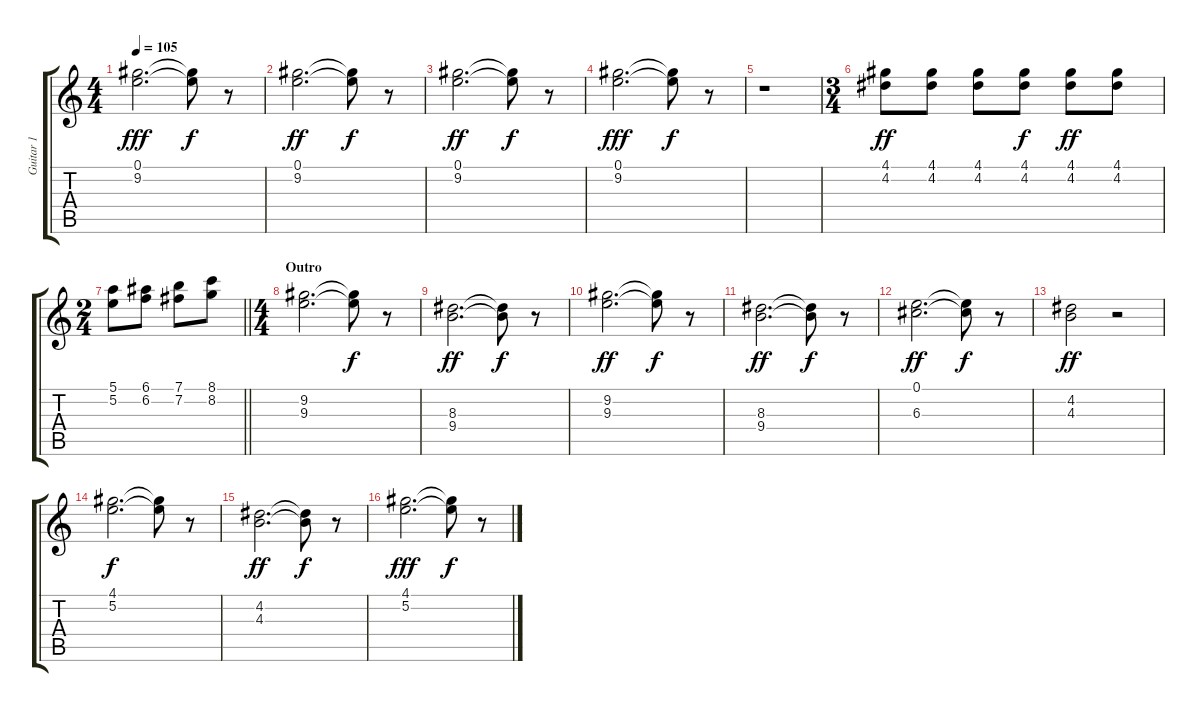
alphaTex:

\track ("Guitar 1" "Guitar 1") {instrument acousticguitarsteel}
\staff {score tabs}
\tuning (E4 B3 G3 D3 A2 E2) {hide}
\ts (4 4)
\tempo 105
\clef g2
\ks c
(0.1 9.2).2{d dy fff} (0.1{t} 9.2{t}).8{dy f} r.8 |
(0.1 9.2).2{d dy ff} (0.1{t} 9.2{t}).8{dy f} r.8 |
(0.1 9.2).2{d dy ff} (0.1{t} 9.2{t}).8{dy f} r.8 |
(0.1 9.2).2{d dy fff} (0.1{t} 9.2{t}).8{dy f} r.8 |
r.1 |
\ts (3 4)
(4.1 4.2).8{dy ff} (4.1 4.2).8 (4.1 4.2).8 (4.1 4.2).8{dy f} (4.1 4.2).8{dy ff} (4.1 4.2).8 |
\ts (2 4)
\barLineRight lightlight
(5.1 5.2).8 (6.1 6.2).8 (7.1 7.2).8 (8.1 8.2).8 |
\ts (4 4)
\section ("" "Outro")
(9.2 9.3).2{d} (9.2{t} 9.3{t}).8{dy f} r.8 |
(8.3 9.4).2{d dy ff} (8.3{t} 9.4{t}).8{dy f} r.8 |
(9.2 9.3).2{d dy ff} (9.2{t} 9.3{t}).8{dy f} r.8 |
(8.3 9.4).2{d dy ff} (8.3{t} 9.4{t}).8{dy f} r.8 |
(0.1 6.3).2{d dy ff} (0.1{t} 6.3{t}).8{dy f} r.8 |
(4.2 4.3).2{dy ff} r.2 |
(4.1 5.2).2{d dy f} (4.1{t} 5.2{t}).8 r.8 |
(4.2 4.3).2{d dy ff volume 0} (4.2{t} 4.3{t}).8{dy f} r.8 |
(4.1 5.2).2{d dy fff} (4.1{t} 5.2{t}).8{dy f} r.8
